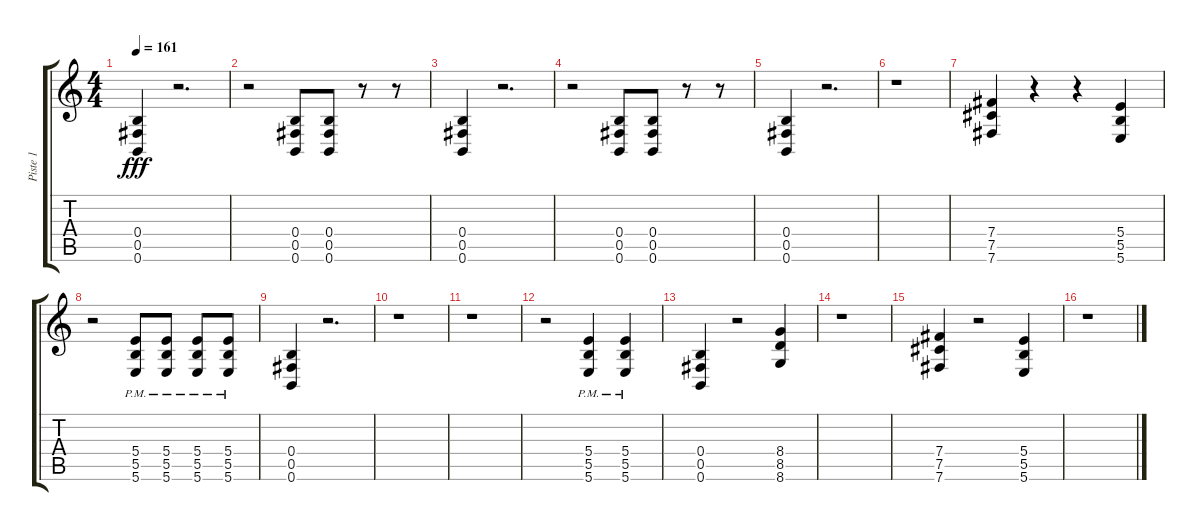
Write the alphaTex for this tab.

\track ("Piste 1" "Piste 1") {instrument distortionguitar}
\staff {score tabs}
\tuning (Db4 Ab3 E3 B2 Gb2 B1) {hide}
\ts (4 4)
\tempo 161
\clef g2
\ks c
(0.4 0.5 0.6).4{dy fff} r.2{d} |
r.2 (0.4 0.5 0.6).8 (0.4 0.5 0.6).8 r.8 r.8 |
(0.4 0.5 0.6).4 r.2{d} |
r.2 (0.4 0.5 0.6).8 (0.4 0.5 0.6).8 r.8 r.8 |
(0.4 0.5 0.6).4 r.2{d} |
r.1 |
(7.4 7.5 7.6).4 r.4 r.4 (5.4 5.5 5.6).4 |
r.2 (5.4{pm} 5.5{pm} 5.6{pm}).8 (5.4{pm} 5.5{pm} 5.6{pm}).8 (5.4{pm} 5.5{pm} 5.6{pm}).8 (5.4{pm} 5.5{pm} 5.6{pm}).8 |
(0.4 0.5 0.6).4 r.2{d} |
r.1 |
r.1 |
r.2 (5.4{pm} 5.5{pm} 5.6{pm}).4 (5.4{pm} 5.5{pm} 5.6{pm}).4 |
(0.4 0.5 0.6).4 r.2 (8.4 8.5 8.6).4 |
r.1 |
(7.4 7.5 7.6).4 r.2 (5.4 5.5 5.6).4 |
r.1
